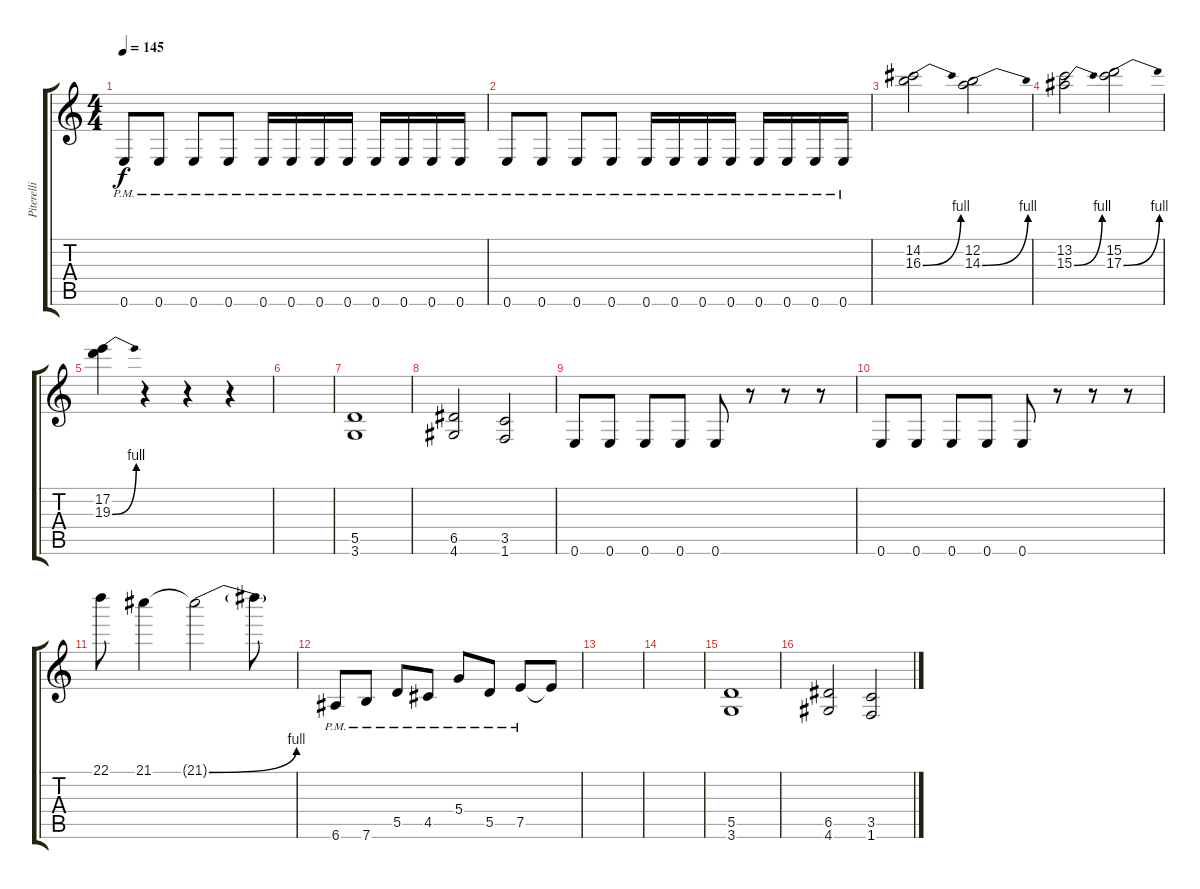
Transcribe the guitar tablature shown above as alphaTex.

\track ("Piterelli" "Piterelli") {instrument distortionguitar}
\staff {score tabs}
\tuning (E4 B3 G3 D3 A2 E2) {hide}
\ts (4 4)
\tempo 145
\clef g2
\ks c
0.6{pm}.8{dy f} 0.6{pm}.8 0.6{pm}.8 0.6{pm}.8 0.6{pm}.16 0.6{pm}.16 0.6{pm}.16 0.6{pm}.16 0.6{pm}.16 0.6{pm}.16 0.6{pm}.16 0.6{pm}.16 |
0.6{pm}.8 0.6{pm}.8 0.6{pm}.8 0.6{pm}.8 0.6{pm}.16 0.6{pm}.16 0.6{pm}.16 0.6{pm}.16 0.6{pm}.16 0.6{pm}.16 0.6{pm}.16 0.6{pm}.16 |
(14.2 16.3{be (bend 0 0 60 4)}).2 (12.2 14.3{be (bend 0 0 60 4)}).2 |
(13.2 15.3{be (bend 0 0 60 4)}).2 (15.2 17.3{be (bend 0 0 60 4)}).2 |
(17.2 19.3{be (bend 0 0 60 4)}).4 r.4 r.4 r.4 |
|
(5.5 3.6).1 |
(6.5 4.6).2 (3.5 1.6).2 |
0.6.8 0.6.8 0.6.8 0.6.8 0.6.8 r.8 r.8 r.8 |
0.6.8 0.6.8 0.6.8 0.6.8 0.6.8 r.8 r.8 r.8 |
22.1.8 21.1.4 21.1{be (bend 0 0 60 4) t}.2 21.1{t}.8 |
6.6{pm}.8 7.6{pm}.8 5.5{pm}.8 4.5{pm}.8 5.4{pm}.8 5.5{pm}.8 7.5{pm}.8 7.5{t}.8 |
|
|
(5.5 3.6).1 |
(6.5 4.6).2 (3.5 1.6).2
